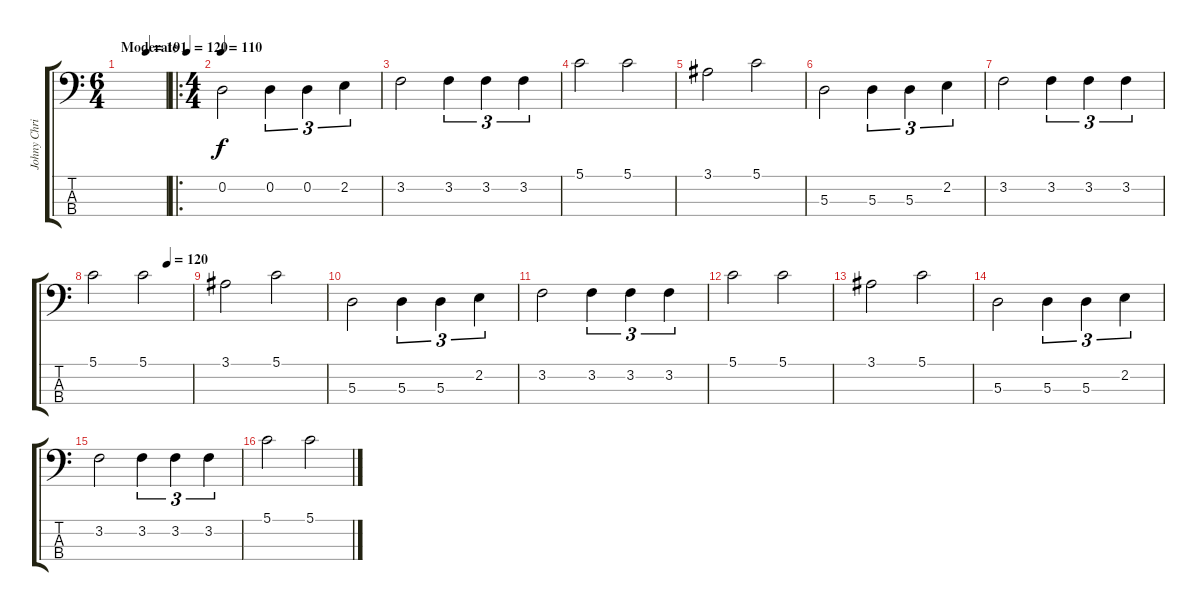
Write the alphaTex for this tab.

\track ("Johny Christ" "Johny Chri") {instrument electricbassfinger}
\staff {score tabs}
\tuning (G2 D2 A1 E1) {hide}
\ts (6 4)
\tempo (120 "Moderate")
\tempo 137
\tempo (191 0.5833333333333334)
\tempo (120 "Moderate")
\clef f4
\ks c
|
\ro
\ts (4 4)
\tempo 110
0.2.2 0.2.4{tu (3 2)} 0.2.4{tu (3 2)} 2.2.4{tu (3 2)} |
3.2.2 3.2.4{tu (3 2)} 3.2.4{tu (3 2)} 3.2.4{tu (3 2)} |
5.1.2 5.1.2 |
3.1.2 5.1.2 |
5.3.2 5.3.4{tu (3 2)} 5.3.4{tu (3 2)} 2.2.4{tu (3 2)} |
3.2.2 3.2.4{tu (3 2)} 3.2.4{tu (3 2)} 3.2.4{tu (3 2)} |
\tempo (120 0.75)
5.1.2 5.1.2 |
3.1.2 5.1.2 |
5.3.2 5.3.4{tu (3 2)} 5.3.4{tu (3 2)} 2.2.4{tu (3 2)} |
3.2.2 3.2.4{tu (3 2)} 3.2.4{tu (3 2)} 3.2.4{tu (3 2)} |
5.1.2 5.1.2 |
3.1.2 5.1.2 |
5.3.2 5.3.4{tu (3 2)} 5.3.4{tu (3 2)} 2.2.4{tu (3 2)} |
3.2.2 3.2.4{tu (3 2)} 3.2.4{tu (3 2)} 3.2.4{tu (3 2)} |
5.1.2 5.1.2
